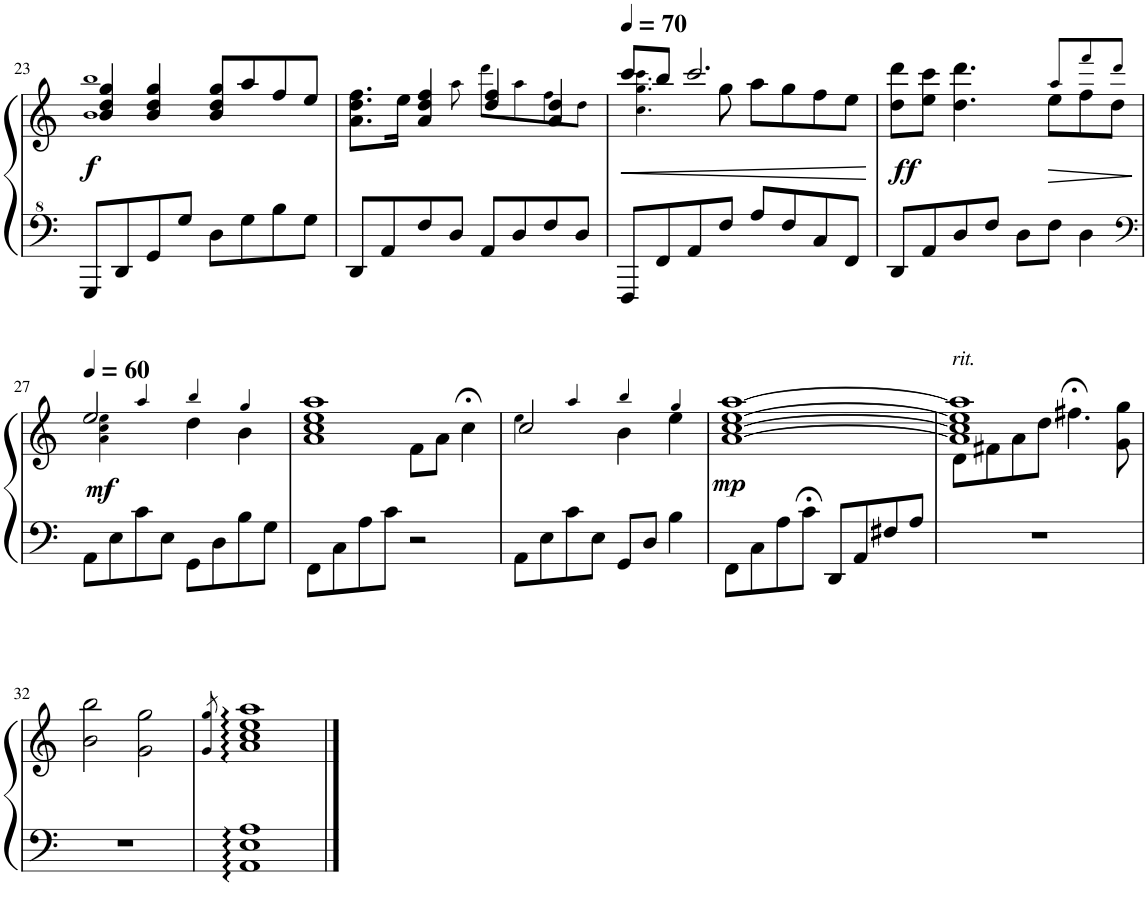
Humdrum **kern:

**kern	**kern	**dynam
*part1	*part1	*part1
*staff2	*staff1	*staff1/2
*I"Klavier	*	*
*I'Klav.	*	*
!!LO:PB:g=z
*clefF^4	*clefG2	*
*k[]	*k[]	*
*M4/4	*M4/4	*
=23	=23	=23
*	*^	*
!	!	!	!LO:DY:b
8GG/L	4b/ 4dd/ 4gg/	1b! 1bb!	f
8D/	.	.	.
8G/	4b/ 4dd/ 4gg/	.	.
8g/J	.	.	.
8d\L	8b/ 8dd/ 8gg/L	.	.
8g\	8aa/	.	.
8b\	8ff/	.	.
8g\J	8ee/J	.	.
=24	=24	=24	=24
8D/L	8.a\ 8.dd\ 8.ff\L	4.ryy	.
8A/	.	.	.
.	16ee\Jk	.	.
8f/	4a/ 4dd/ 4ff/	.	.
8d/J	.	8aa!\	.
8A/L	4dd/ 4ff/	8ddd!\L	.
8d/	.	8aa!\	.
8f/	4a/ 4dd/	8ff!\	.
8d/J	.	8dd!\J	.
=25	=25	=25	=25
*	*MM70	*	*
!	!	!	!LO:HP:b
8FF/L	8ccc/L	4.cc!\ 4.gg!\ 4.ccc!\	<
8F/	8bb/J	.	.
8A/	2.ccc/	.	.
8f/J	.	8gg\	.
8a/L	.	8aa\L	.
8f/	.	8gg\	.
8c/	.	8ff\	.
8F/J	.	8ee\J	.
*	*v	*v	*
.	.	[
=26	=26	=26
*	*^	*
!	!	!	!LO:DY:b
8D/L	8dd\ 8ddd\L	8ryy	ff
*	*v	*v	*
8A/	8ee\ 8ccc\J	.
8d/	4.dd\ 4.ddd\	.
8f/J	.	.
8d\L	.	.
!	!	!LO:HP:b
*	*^	*
8f\J	8ee\L	8aa!/L	>
4d\	8ff\	8fff!/	.
.	8dd\J	8ddd!/J	.
*	*v	*v	*
.	.	]
!!LO:LB:g=z
=27	=27	=27
*clefF4	*	*
*	*MM60	*
*	*^	*
!	!	!	!LO:DY:b
8AA\L	2ee/	4a!\ 4cc!\ 4ee!\	mf
8E\	.	.	.
8c\	.	4aa!/	.
8E\J	.	.	.
8GG\L	4dd\	4bb!/	.
8D\	.	.	.
8B\	4b\	4gg!/	.
8G\J	.	.	.
=28	=28	=28	=28
8FF\L	1a 1cc 1ee 1aa	2ryy	.
8C\	.	.	.
8A\	.	.	.
8c\J	.	.	.
2r	.	8f\L	.
.	.	8a\J	.
.	.	4cc;<\	.
=29	=29	=29	=29
8AA\L	2cc/	4ee!\	.
8E\	.	.	.
8c\	.	4aa!/	.
8E\J	.	.	.
8GG/L	4b\	4bb!/	.
8D/J	.	.	.
4B\	4ee\	4gg!/	.
=30	=30	=30	=30
!	!	!	!LO:DY:b
*	*v	*v	*
8FF\L	[1a [1cc [1ee [1aa	mp
8C\	.	.
8A\	.	.
8c;<\J	.	.
8DD/L	.	.
8AA/	.	.
8F#X/	.	.
8A/J	.	.
=31	=31	=31
*	*^	*
!	!LO:TX:a:i:t=rit.	!	!
1r	1a] 1cc] 1ee] 1aa]	8d\L	.
.	.	8f#X\	.
.	.	8a\	.
.	.	8dd\J	.
.	.	4.ff#X;<\	.
.	.	8g\ 8gg\	.
*	*v	*v	*
!!LO:LB:g=z
=32	=32	=32
1r	2b\ 2bb\	.
.	2g\ 2gg\	.
=33	=33	=33
.	8qg/ 8qgg/	.
1AA: 1E: 1A:	1a: 1cc: 1ee: 1aa:	.
==	==	==
*-	*-	*-
